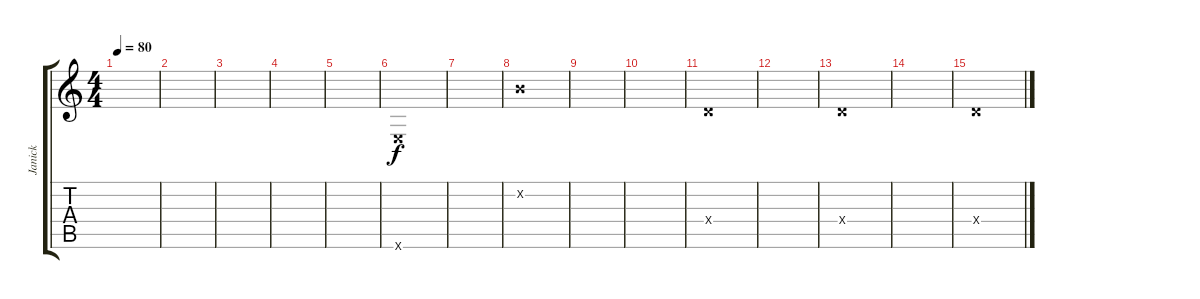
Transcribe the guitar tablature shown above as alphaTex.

\track ("Janick" "Janick") {instrument distortionguitar}
\staff {score tabs}
\tuning (E4 B3 G3 D3 A2 E2) {hide}
\ts (4 4)
\tempo 80
\clef g2
\ks c
|
|
|
|
|
0.6{x}.1 |
|
0.2{x}.1 |
|
|
0.4{x}.1 |
|
0.4{x}.1 |
|
0.4{x}.1
